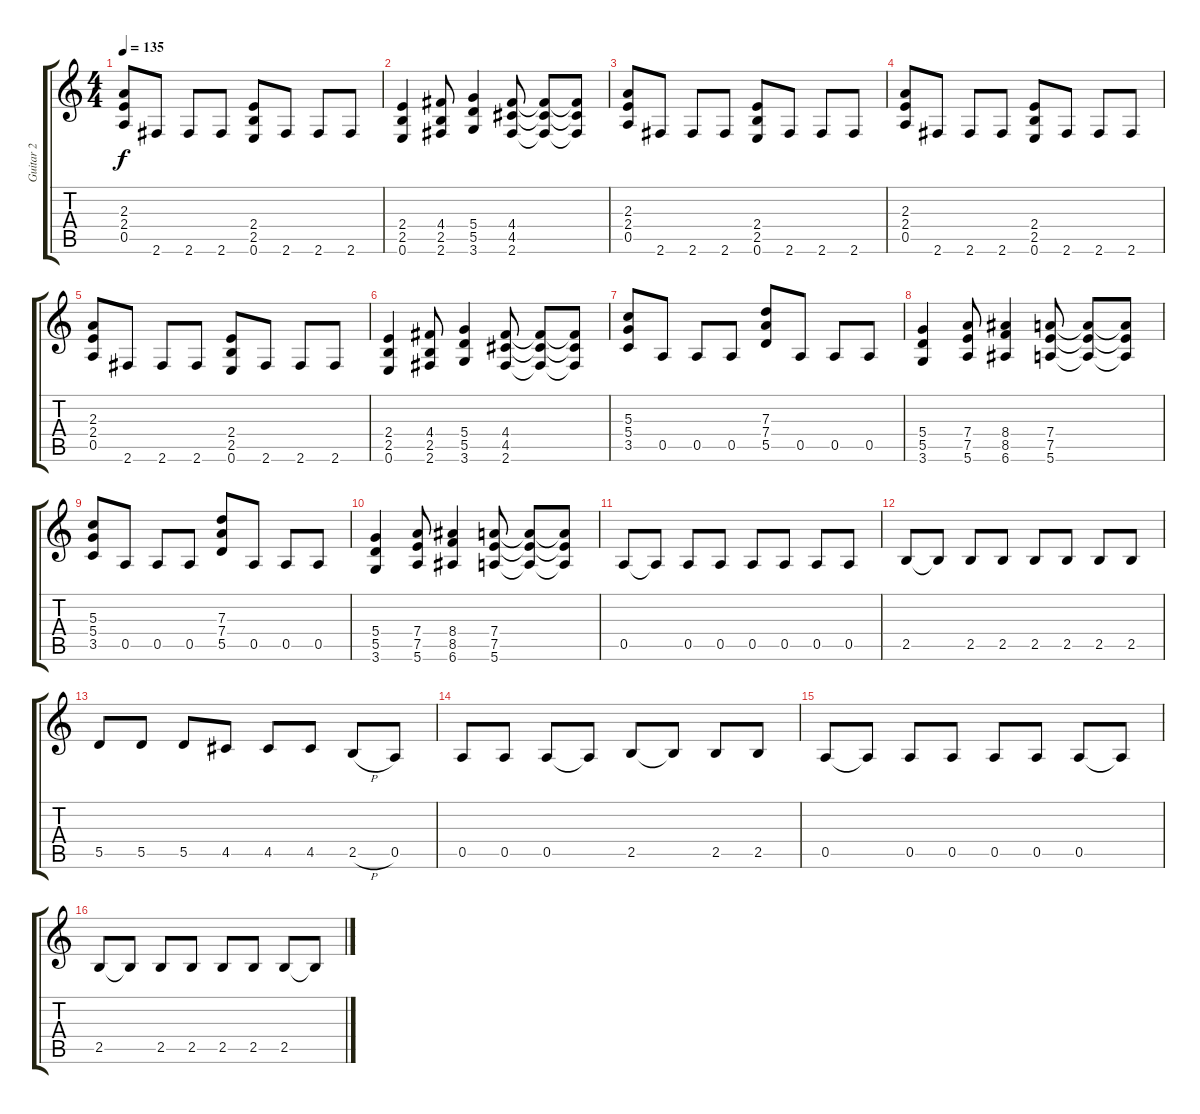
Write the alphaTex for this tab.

\track ("Guitar 2" "Guitar 2") {instrument overdrivenguitar}
\staff {score tabs}
\tuning (E4 B3 G3 D3 A2 E2) {hide}
\ts (4 4)
\tempo 135
\clef g2
\ks c
(2.3 2.4 0.5).8{dy f} 2.6.8 2.6.8 2.6.8 (2.4 2.5 0.6).8 2.6.8 2.6.8 2.6.8 |
(2.4 2.5 0.6).4 (4.4 2.5 2.6).8 (5.4 5.5 3.6).4 (4.4 4.5 2.6).8 (4.4{t} 4.5{t} 2.6{t}).8 (4.4{t} 4.5{t} 2.6{t}).8 |
(2.3 2.4 0.5).8 2.6.8 2.6.8 2.6.8 (2.4 2.5 0.6).8 2.6.8 2.6.8 2.6.8 |
(2.3 2.4 0.5).8 2.6.8 2.6.8 2.6.8 (2.4 2.5 0.6).8 2.6.8 2.6.8 2.6.8 |
(2.3 2.4 0.5).8 2.6.8 2.6.8 2.6.8 (2.4 2.5 0.6).8 2.6.8 2.6.8 2.6.8 |
(2.4 2.5 0.6).4 (4.4 2.5 2.6).8 (5.4 5.5 3.6).4 (4.4 4.5 2.6).8 (4.4{t} 4.5{t} 2.6{t}).8 (4.4{t} 4.5{t} 2.6{t}).8 |
(5.3 5.4 3.5).8 0.5.8 0.5.8 0.5.8 (7.3 7.4 5.5).8 0.5.8 0.5.8 0.5.8 |
(5.4 5.5 3.6).4 (7.4 7.5 5.6).8 (8.4 8.5 6.6).4 (7.4 7.5 5.6).8 (7.4{t} 7.5{t} 5.6{t}).8 (7.4{t} 7.5{t} 5.6{t}).8 |
(5.3 5.4 3.5).8 0.5.8 0.5.8 0.5.8 (7.3 7.4 5.5).8 0.5.8 0.5.8 0.5.8 |
(5.4 5.5 3.6).4 (7.4 7.5 5.6).8 (8.4 8.5 6.6).4 (7.4 7.5 5.6).8 (7.4{t} 7.5{t} 5.6{t}).8 (7.4{t} 7.5{t} 5.6{t}).8 |
0.5.8 0.5{t}.8 0.5.8 0.5.8 0.5.8 0.5.8 0.5.8 0.5.8 |
2.5.8 2.5{t}.8 2.5.8 2.5.8 2.5.8 2.5.8 2.5.8 2.5.8 |
5.5.8 5.5.8 5.5.8 4.5.8 4.5.8 4.5.8 2.5{h}.8 0.5.8 |
0.5.8 0.5.8 0.5.8 0.5{t}.8 2.5.8 2.5{t}.8 2.5.8 2.5.8 |
0.5.8 0.5{t}.8 0.5.8 0.5.8 0.5.8 0.5.8 0.5.8 0.5{t}.8 |
2.5.8 2.5{t}.8 2.5.8 2.5.8 2.5.8 2.5.8 2.5.8 2.5{t}.8
